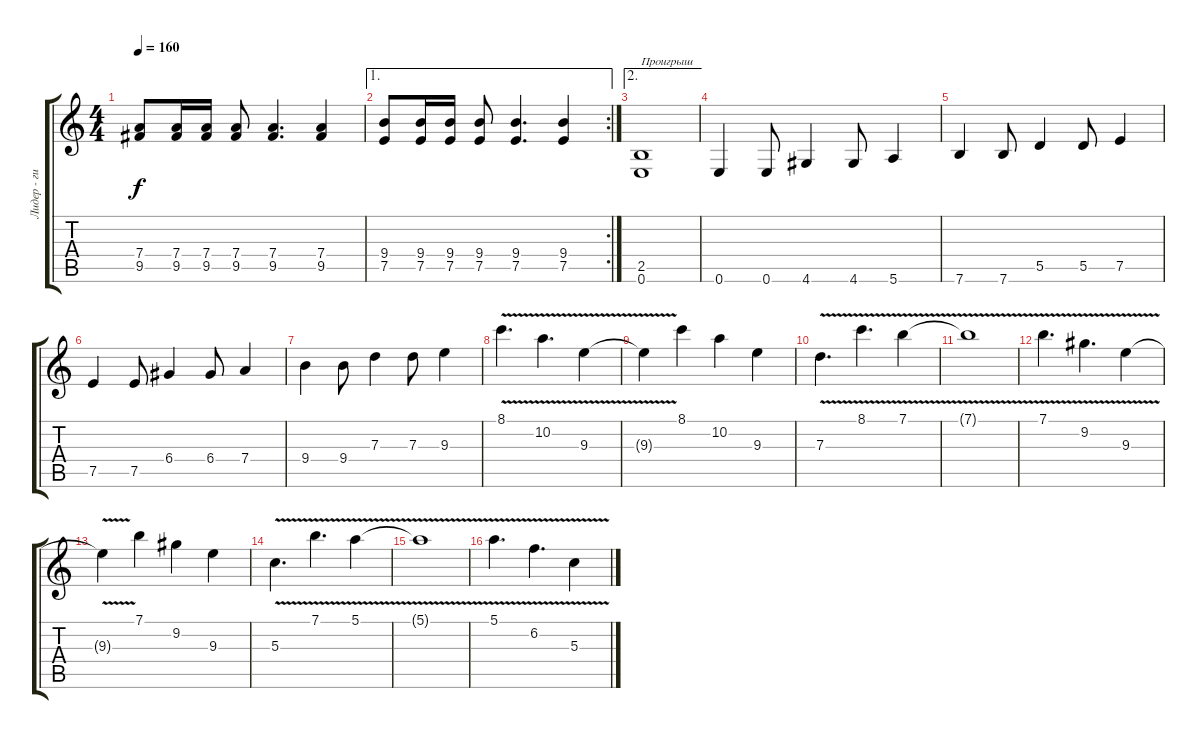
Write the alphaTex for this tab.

\track ("Лидер - гитара" "Лидер - ги") {instrument distortionguitar}
\staff {score tabs}
\tuning (E4 B3 G3 D3 A2 E2) {hide}
\ts (4 4)
\tempo 160
\clef g2
\ks aminor
(7.4 9.5).8{dy f} (7.4 9.5).16 (7.4 9.5).16 (7.4 9.5).8 (7.4 9.5).4{d} (7.4 9.5).4 |
\ae 1
\rc 2
(9.4 7.5).8 (9.4 7.5).16 (9.4 7.5).16 (9.4 7.5).8 (9.4 7.5).4{d} (9.4 7.5).4 |
\ae 2
(2.5 0.6).1{txt "Проигрыш"} |
0.6.4 0.6.8 4.6.4 4.6.8 5.6.4 |
7.6.4 7.6.8 5.5.4 5.5.8 7.5.4 |
7.5.4 7.5.8 6.4.4 6.4.8 7.4.4 |
9.4.4 9.4.8 7.3.4 7.3.8 9.3.4 |
8.1{v}.4{d} 10.2{v}.4{d} 9.3{v}.4 |
9.3{t}.4 8.1.4 10.2.4 9.3.4 |
7.3{v}.4{d} 8.1{v}.4{d} 7.1{v}.4 |
7.1{t}.1 |
7.1{v}.4{d} 9.2{v}.4{d} 9.3{v}.4 |
9.3{t}.4 7.1.4 9.2.4 9.3.4 |
5.3{v}.4{d} 7.1{v}.4{d} 5.1{v}.4 |
5.1{t}.1 |
5.1{v}.4{d} 6.2{v}.4{d} 5.3{v}.4
